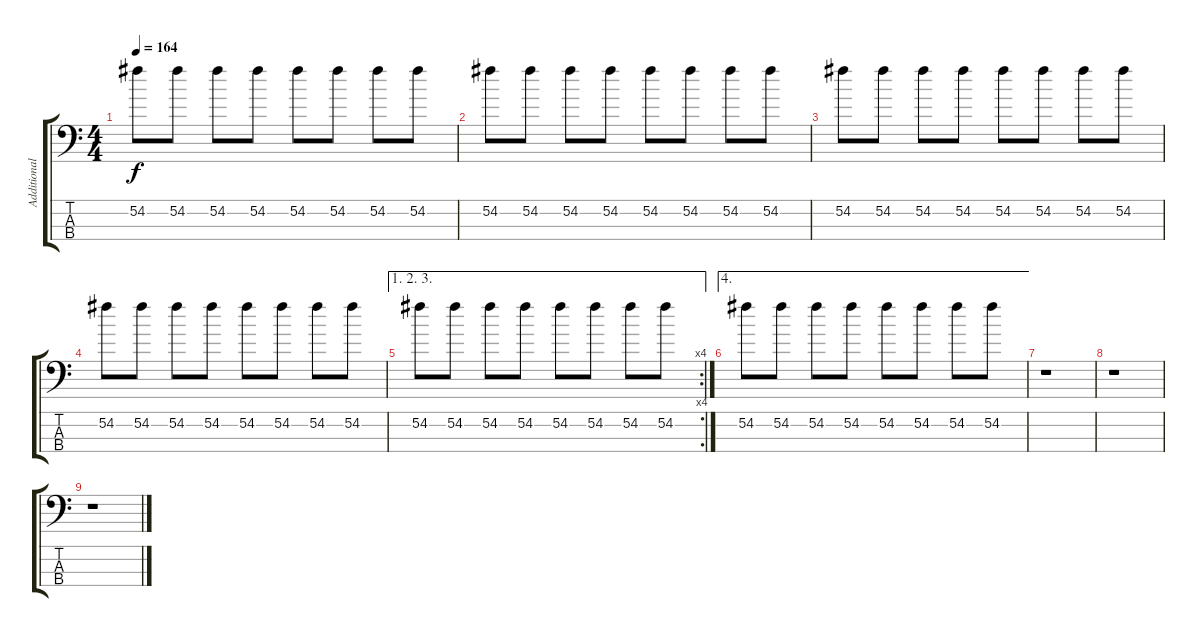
\track ("Additional Percussion" "Additional") {instrument acousticgrandpiano}
\staff {score tabs}
\tuning (C-1 C-1 C-1 C-1) {hide}
\ts (4 4)
\tempo 164
\clef f4
\ks c
54.2.8{dy f} 54.2.8 54.2.8 54.2.8 54.2.8 54.2.8 54.2.8 54.2.8 |
54.2.8 54.2.8 54.2.8 54.2.8 54.2.8 54.2.8 54.2.8 54.2.8 |
54.2.8 54.2.8 54.2.8 54.2.8 54.2.8 54.2.8 54.2.8 54.2.8 |
54.2.8 54.2.8 54.2.8 54.2.8 54.2.8 54.2.8 54.2.8 54.2.8 |
\ae (1 2 3)
\rc 4
54.2.8 54.2.8 54.2.8 54.2.8 54.2.8 54.2.8 54.2.8 54.2.8 |
\ae 4
54.2.8 54.2.8 54.2.8 54.2.8 54.2.8 54.2.8 54.2.8 54.2.8 |
r.1 |
r.1 |
r.1
